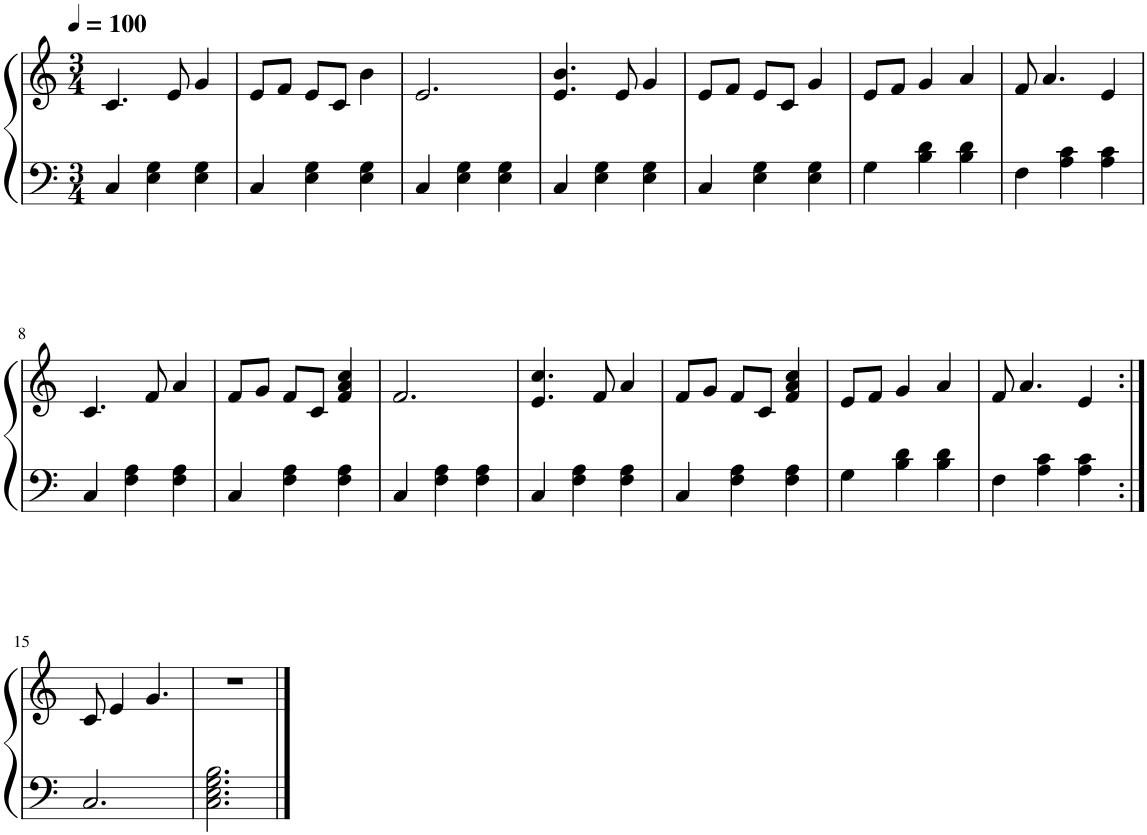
**kern	**kern
*part1	*part1
*staff2	*staff1
*I"Piano	*
*I'Pno.	*
*clefF4	*clefG2
*k[]	*k[]
*M3/4	*M3/4
*MM100	*MM100
=1	=1
4C/	4.c/
4E\ 4G\	.
.	8e/
4E\ 4G\	4g/
=2	=2
4C/	8e/L
.	8f/J
4E\ 4G\	8e/L
.	8c/J
4E\ 4G\	4b\
=3	=3
4C/	2.e/
4E\ 4G\	.
4E\ 4G\	.
=4	=4
4C/	4.e/ 4.b/
4E\ 4G\	.
.	8e/
4E\ 4G\	4g/
=5	=5
4C/	8e/L
.	8f/J
4E\ 4G\	8e/L
.	8c/J
4E\ 4G\	4g/
=6	=6
4G\	8e/L
.	8f/J
4B\ 4d\	4g/
4B\ 4d\	4a/
=7	=7
4F\	8f/
.	4.a/
4A\ 4c\	.
4A\ 4c\	4e/
!!LO:LB:g=z
=8	=8
4C/	4.c/
4F\ 4A\	.
.	8f/
4F\ 4A\	4a/
=9	=9
4C/	8f/L
.	8g/J
4F\ 4A\	8f/L
.	8c/J
4F\ 4A\	4f/ 4a/ 4cc/
=10	=10
4C/	2.f/
4F\ 4A\	.
4F\ 4A\	.
=11	=11
4C/	4.e/ 4.cc/
4F\ 4A\	.
.	8f/
4F\ 4A\	4a/
=12	=12
4C/	8f/L
.	8g/J
4F\ 4A\	8f/L
.	8c/J
4F\ 4A\	4f/ 4a/ 4cc/
=13	=13
4G\	8e/L
.	8f/J
4B\ 4d\	4g/
4B\ 4d\	4a/
=14	=14
4F\	8f/
.	4.a/
4A\ 4c\	.
4A\ 4c\	4e/
!!LO:LB:g=z
=15:|!	=15:|!
2.C/	8c/
.	4e/
.	4.g/
=16	=16
2.C\ 2.E\ 2.G\ 2.B\	2.r
==	==
*-	*-
